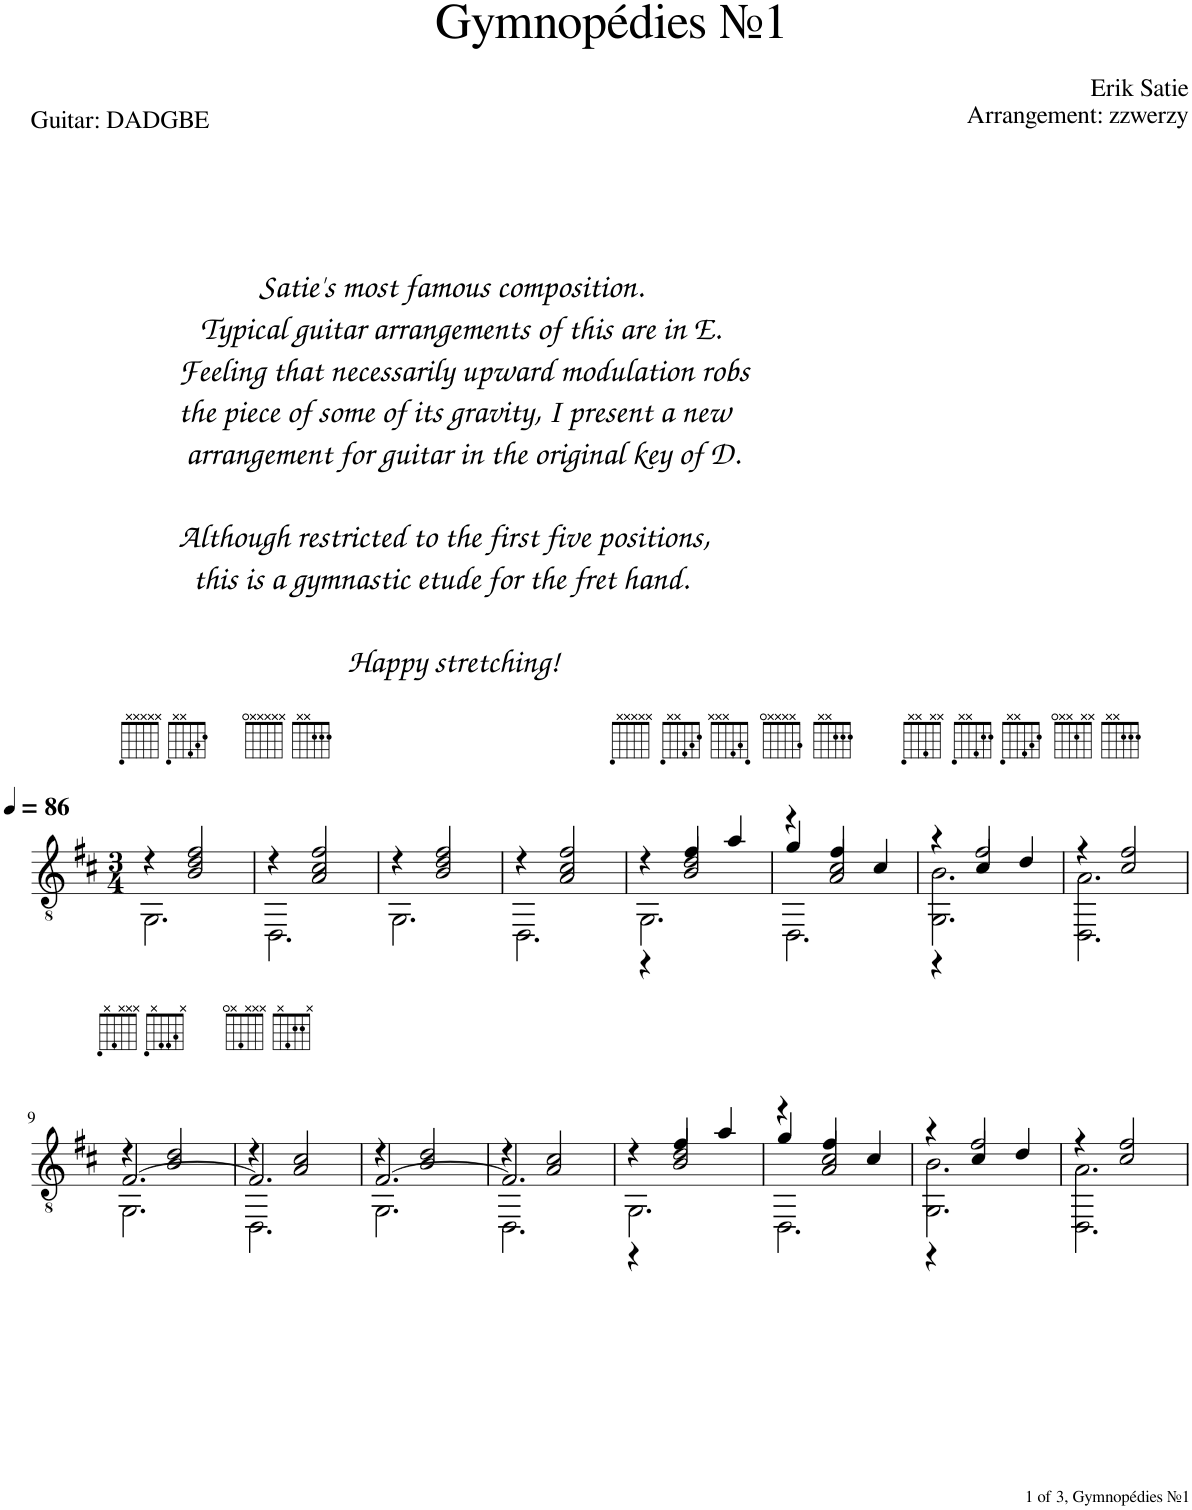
**kern
*part1
*staff1
*I"Piano
*I'Pno.
*clefGv2
*k[f#c#]
*M3/4
*MM86
=1
*^
4r	2.GG\
2B/ 2d/ 2f#/	.
=2	=2
4r	2.DD\
2A/ 2c#/ 2f#/	.
=3	=3
4r	2.GG\
2B/ 2d/ 2f#/	.
=4	=4
4r	2.DD\
2A/ 2c#/ 2f#/	.
=5	=5
*	*^
4r	2.GG\	4r
2B/ 2d/	.	4f#/
.	.	4a/
=6	=6	=6
4r	2.DD\	4g/
2A/ 2c#/	.	4f#/
.	.	4c#/
=7	=7	=7
4r	2.GG\ 2.B\	4r
2f#/	.	4c#/
.	.	4d/
*	*v	*v
=8	=8
4r	2.DD\ 2.A\
2c#/ 2f#/	.
!!LO:LB:g=z	!!
=9	=9
*	*^
4r	2.GG\	[2.F#/
2B/ 2d/	.	.
=10	=10	=10
4r	2.DD\	2.F#/]
2A/ 2c#/	.	.
=11	=11	=11
4r	2.GG\	[2.F#/
2B/ 2d/	.	.
=12	=12	=12
4r	2.DD\	2.F#/]
2A/ 2c#/	.	.
=13	=13	=13
4r	2.GG\	4r
2B/ 2d/	.	4f#/
.	.	4a/
=14	=14	=14
4r	2.DD\	4g/
2A/ 2c#/	.	4f#/
.	.	4c#/
=15	=15	=15
4r	2.GG\ 2.B\	4r
2f#/	.	4c#/
.	.	4d/
*	*v	*v
=16	=16
4r	2.DD\ 2.A\
2c#/ 2f#/	.
*v	*v
=
*-
